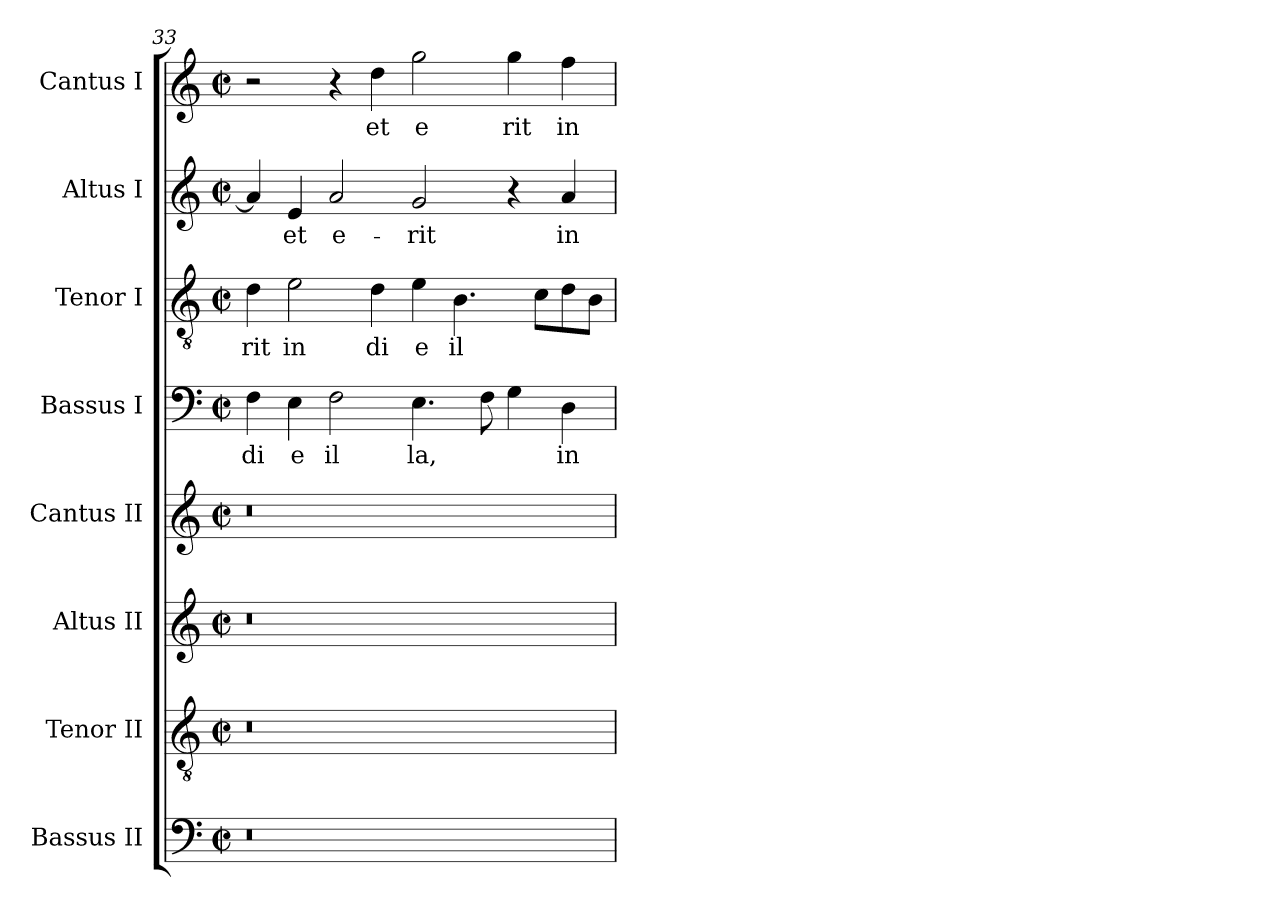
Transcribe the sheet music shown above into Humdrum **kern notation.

**kern	**kern	**kern	**kern	**kern	**text	**kern	**text	**kern	**text	**kern	**text
*part8	*part7	*part6	*part5	*part4	*part4	*part3	*part3	*part2	*part2	*part1	*part1
*staff8	*staff7	*staff6	*staff5	*staff4	*staff4	*staff3	*staff3	*staff2	*staff2	*staff1	*staff1
*I"Bassus II	*I"Tenor II	*I"Altus II	*I"Cantus II	*I"Bassus I	*	*I"Tenor I	*	*I"Altus I	*	*I"Cantus I	*
!!LO:LB:g=z
*clefF4	*clefGv2	*clefG2	*clefG2	*clefF4	*	*clefGv2	*	*clefG2	*	*clefG2	*
*M2/2	*M2/2	*M2/2	*M2/2	*M2/2	*	*M2/2	*	*M2/2	*	*M2/2	*
*met(c|)	*met(c|)	*met(c|)	*met(c|)	*met(c|)	*	*met(c|)	*	*met(c|)	*	*met(c|)	*
=33	=33	=33	=33	=33	=33	=33	=33	=33	=33	=33	=33
!	!	!	!	!	!LO:LY:b:cj	!	!LO:LY:b:cj	!	!	!	!
0r	0r	0r	0r	4F\	di	4d\	-rit	4a/]	.	2r	.
!	!	!	!	!	!LO:LY:b:cj	!	!LO:LY:b:cj	!	!LO:LY:b:cj	!	!
.	.	.	.	4E\	e	2e\	in	4e/	et	.	.
!	!	!	!	!	!LO:LY:b:cj	!	!	!	!LO:LY:b:cj	!	!
.	.	.	.	2F\	il	.	.	2a/	e-	4r	.
!	!	!	!	!	!	!	!LO:LY:b:cj	!	!	!	!LO:LY:b:cj
.	.	.	.	.	.	4d\	di	.	.	4dd\	et
!	!	!	!	!	!LO:LY:b:cj	!	!LO:LY:b:cj	!	!LO:LY:b:cj	!	!LO:LY:b:cj
.	.	.	.	4.E\	la,	4e\	e	2g/	-rit	2gg\	e
!	!	!	!	!	!	!	!LO:LY:b:cj	!	!	!	!
.	.	.	.	.	.	4.B\	il	.	.	.	.
.	.	.	.	8F\	.	.	.	.	.	.	.
!	!	!	!	!	!	!	!	!	!	!	!LO:LY:b:cj
.	.	.	.	4G\	.	.	.	4r	.	4gg\	rit
.	.	.	.	.	.	8c\L	.	.	.	.	.
!	!	!	!	!	!LO:LY:b:cj	!	!	!	!LO:LY:b:cj	!	!LO:LY:b:cj
.	.	.	.	4D\	in	8d\	.	4a/	in	4ff\	in
.	.	.	.	.	.	8B\J	.	.	.	.	.
=	=	=	=	=	=	=	=	=	=	=	=
*-	*-	*-	*-	*-	*-	*-	*-	*-	*-	*-	*-
